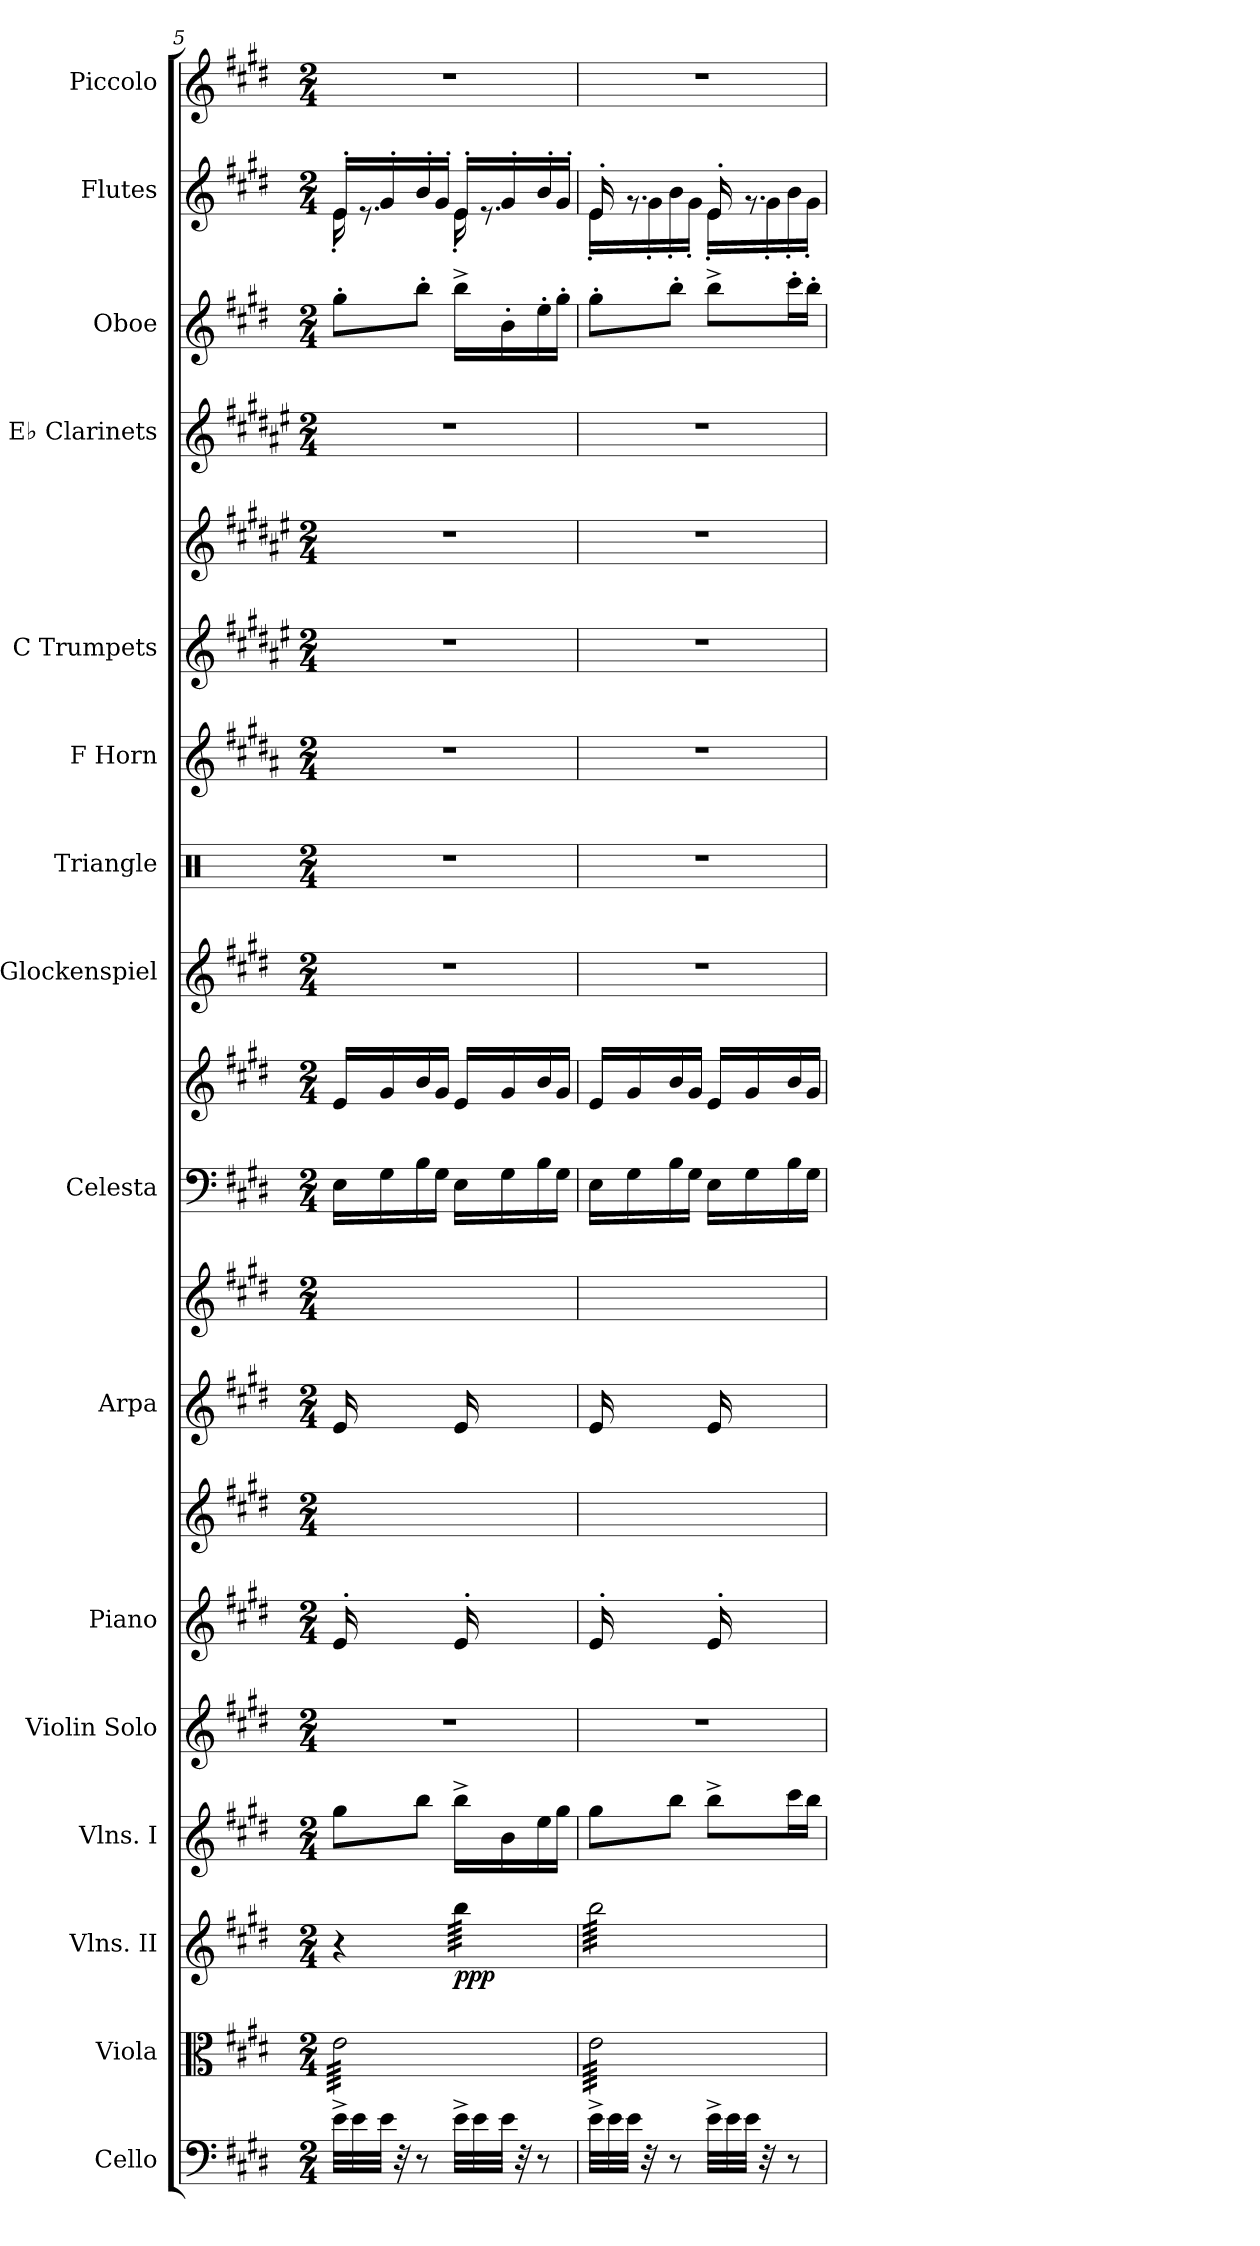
**kern	**kern	**kern	**dynam	**kern	**kern	**kern	**kern	**kern	**kern	**kern	**kern	**kern	**kern	**kern	**kern	**kern	**kern	**kern	**kern	**kern
*part16	*part15	*part14	*part14	*part13	*part12	*part11	*part11	*part10	*part10	*part9	*part9	*part8	*part7	*part6	*part5	*part5	*part4	*part3	*part2	*part1
*staff20	*staff19	*staff18	*staff18	*staff17	*staff16	*staff15	*staff14	*staff13	*staff12	*staff11	*staff10	*staff9	*staff8	*staff7	*staff6	*staff5	*staff4	*staff3	*staff2	*staff1
*I"Cello	*I"Viola	*I"Vlns. II	*	*I"Vlns. I	*I"Violin Solo	*I"Piano	*	*I"Arpa	*	*I"Celesta	*	*I"Glockenspiel	*I"Triangle	*I"F Horn	*I"C Trumpets	*	*I"E♭ Clarinets	*I"Oboe	*I"Flutes	*I"Piccolo
*	*	*I'Vlns. II	*	*I'Vlns. I	*I'Vln. solo	*I'Pno.	*	*I'Arpa	*	*I'Cel.	*	*I'Glock.	*I'Trgl.	*I'F Hn.	*I'C Tpt.	*	*I'E♭ Cl.	*I'Ob.	*I'Fl.	*I'Picc.
!!LO:PB:g=z
*clefF4	*clefC3	*clefG2	*	*clefG2	*clefG2	*clefG2	*clefG2	*clefG2	*clefG2	*clefF4	*clefG2	*clefG2	*clefX	*clefG2	*clefG2	*clefG2	*clefG2	*clefG2	*clefG2	*clefG2
*	*	*	*	*	*	*	*	*	*	*ITrd-7c-12	*ITrd-7c-12	*ITrd-14c-24	*	*ITrd4c7	*ITrd1c2	*ITrd1c2	*ITrd1c2	*	*	*ITrd-7c-12
*k[f#c#g#d#]	*k[f#c#g#d#]	*k[f#c#g#d#]	*	*k[f#c#g#d#]	*k[f#c#g#d#]	*k[f#c#g#d#]	*k[f#c#g#d#]	*k[f#c#g#d#]	*k[f#c#g#d#]	*k[f#c#g#d#]	*k[f#c#g#d#]	*k[f#c#g#d#]	*k[]	*k[f#c#g#d#]	*k[f#c#g#d#]	*k[f#c#g#d#]	*k[f#c#g#d#]	*k[f#c#g#d#]	*k[f#c#g#d#]	*k[f#c#g#d#]
*M2/4	*M2/4	*M2/4	*	*M2/4	*M2/4	*M2/4	*M2/4	*M2/4	*M2/4	*M2/4	*M2/4	*M2/4	*M2/4	*M2/4	*M2/4	*M2/4	*M2/4	*M2/4	*M2/4	*M2/4
=5	=5	=5	=5	=5	=5	=5	=5	=5	=5	=5	=5	=5	=5	=5	=5	=5	=5	=5	=5	=5
*	*	*	*	*	*	*^	*	*^	*	*	*	*	*	*	*	*	*	*	*^	*
*	*tremolo	*	*	*	*	*	*	*	*	*	*	*	*	*	*	*	*	*	*	*	*	*	*
32e^\LLL	64e\LLLL	4r	.	8gg#\L	2r	16e'/LL	2ryy	16ryy	16e/LL	2ryy	16ryy	16e\LL	16ee/LL	2r	2r	2r	2r	2r	2r	8gg#'\L	16e'/LL	16e'\	2r
.	64e\	.	.	.	.	.	.	.	.	.	.	.	.	.	.	.	.	.	.	.	.	.	.
32e\	64e\	.	.	.	.	.	.	.	.	.	.	.	.	.	.	.	.	.	.	.	.	.	.
.	64e\	.	.	.	.	.	.	.	.	.	.	.	.	.	.	.	.	.	.	.	.	.	.
32e\JJJ	64e\	.	.	.	.	8.ryy	.	16g#'\	8.ryy	.	16a-X\	16g#\	16gg#/	.	.	.	.	.	.	.	16g#'/	8.re	.
.	64e\	.	.	.	.	.	.	.	.	.	.	.	.	.	.	.	.	.	.	.	.	.	.
32r	64e\	.	.	.	.	.	.	.	.	.	.	.	.	.	.	.	.	.	.	.	.	.	.
.	64e\	.	.	.	.	.	.	.	.	.	.	.	.	.	.	.	.	.	.	.	.	.	.
8r	64e\	.	.	8bb\J	.	.	.	16b'\	.	.	16b\	16b\	16bb/	.	.	.	.	.	.	8bb'\J	16b'/	.	.
.	64e\	.	.	.	.	.	.	.	.	.	.	.	.	.	.	.	.	.	.	.	.	.	.
.	64e\	.	.	.	.	.	.	.	.	.	.	.	.	.	.	.	.	.	.	.	.	.	.
.	64e\	.	.	.	.	.	.	.	.	.	.	.	.	.	.	.	.	.	.	.	.	.	.
.	64e\	.	.	.	.	.	.	16g#'\JJ	.	.	16a-\JJ	16g#\JJ	16gg#/JJ	.	.	.	.	.	.	.	16g#'/JJ	.	.
.	64e\	.	.	.	.	.	.	.	.	.	.	.	.	.	.	.	.	.	.	.	.	.	.
.	64e\	.	.	.	.	.	.	.	.	.	.	.	.	.	.	.	.	.	.	.	.	.	.
.	64e\	.	.	.	.	.	.	.	.	.	.	.	.	.	.	.	.	.	.	.	.	.	.
!	!	!	!LO:DY:b	!	!	!	!	!	!	!	!	!	!	!	!	!	!	!	!	!	!	!	!
*	*	*tremolo	*	*	*	*	*	*	*	*	*	*	*	*	*	*	*	*	*	*	*	*	*
32e^\LLL	64e\	64bb\LLLL	ppp	16bb^\LL	.	16e'/LL	.	16ryy	16e/LL	.	16ryy	16e\LL	16ee/LL	.	.	.	.	.	.	16bb^\LL	16e'/LL	16e'\	.
.	64e\	64bb\	.	.	.	.	.	.	.	.	.	.	.	.	.	.	.	.	.	.	.	.	.
32e\	64e\	64bb\	.	.	.	.	.	.	.	.	.	.	.	.	.	.	.	.	.	.	.	.	.
.	64e\	64bb\	.	.	.	.	.	.	.	.	.	.	.	.	.	.	.	.	.	.	.	.	.
32e\JJJ	64e\	64bb\	.	16b\	.	8.ryy	.	16g#'\	8.ryy	.	16g#\	16g#\	16gg#/	.	.	.	.	.	.	16b'\	16g#'/	8.re	.
.	64e\	64bb\	.	.	.	.	.	.	.	.	.	.	.	.	.	.	.	.	.	.	.	.	.
32r	64e\	64bb\	.	.	.	.	.	.	.	.	.	.	.	.	.	.	.	.	.	.	.	.	.
.	64e\	64bb\	.	.	.	.	.	.	.	.	.	.	.	.	.	.	.	.	.	.	.	.	.
8r	64e\	64bb\	.	16ee\	.	.	.	16b'\	.	.	16b\	16b\	16bb/	.	.	.	.	.	.	16ee'\	16b'/	.	.
.	64e\	64bb\	.	.	.	.	.	.	.	.	.	.	.	.	.	.	.	.	.	.	.	.	.
.	64e\	64bb\	.	.	.	.	.	.	.	.	.	.	.	.	.	.	.	.	.	.	.	.	.
.	64e\	64bb\	.	.	.	.	.	.	.	.	.	.	.	.	.	.	.	.	.	.	.	.	.
.	64e\	64bb\	.	16gg#\JJ	.	.	.	16g#'\JJ	.	.	16g#\JJ	16g#\JJ	16gg#/JJ	.	.	.	.	.	.	16gg#'\JJ	16g#'/JJ	.	.
.	64e\	64bb\	.	.	.	.	.	.	.	.	.	.	.	.	.	.	.	.	.	.	.	.	.
.	64e\	64bb\	.	.	.	.	.	.	.	.	.	.	.	.	.	.	.	.	.	.	.	.	.
.	64e\JJJJ	64bb\JJJJ	.	.	.	.	.	.	.	.	.	.	.	.	.	.	.	.	.	.	.	.	.
=6	=6	=6	=6	=6	=6	=6	=6	=6	=6	=6	=6	=6	=6	=6	=6	=6	=6	=6	=6	=6	=6	=6	=6
32e^\LLL	64e\LLLL	64bb\LLLL	.	8gg#\L	2r	16e'/LL	2ryy	16ryy	16e/LL	2ryy	16ryy	16e\LL	16ee/LL	2r	2r	2r	2r	2r	2r	8gg#'\L	16e'/	16e'\LL	2r
.	64e\	64bb\	.	.	.	.	.	.	.	.	.	.	.	.	.	.	.	.	.	.	.	.	.
32e\	64e\	64bb\	.	.	.	.	.	.	.	.	.	.	.	.	.	.	.	.	.	.	.	.	.
.	64e\	64bb\	.	.	.	.	.	.	.	.	.	.	.	.	.	.	.	.	.	.	.	.	.
32e\JJJ	64e\	64bb\	.	.	.	8.ryy	.	16g#'\	8.ryy	.	16a-X\	16g#\	16gg#/	.	.	.	.	.	.	.	8.rg	16g#'\	.
.	64e\	64bb\	.	.	.	.	.	.	.	.	.	.	.	.	.	.	.	.	.	.	.	.	.
32r	64e\	64bb\	.	.	.	.	.	.	.	.	.	.	.	.	.	.	.	.	.	.	.	.	.
.	64e\	64bb\	.	.	.	.	.	.	.	.	.	.	.	.	.	.	.	.	.	.	.	.	.
8r	64e\	64bb\	.	8bb\J	.	.	.	16b'\	.	.	16b\	16b\	16bb/	.	.	.	.	.	.	8bb'\J	.	16b'\	.
.	64e\	64bb\	.	.	.	.	.	.	.	.	.	.	.	.	.	.	.	.	.	.	.	.	.
.	64e\	64bb\	.	.	.	.	.	.	.	.	.	.	.	.	.	.	.	.	.	.	.	.	.
.	64e\	64bb\	.	.	.	.	.	.	.	.	.	.	.	.	.	.	.	.	.	.	.	.	.
.	64e\	64bb\	.	.	.	.	.	16g#'\JJ	.	.	16a-\JJ	16g#\JJ	16gg#/JJ	.	.	.	.	.	.	.	.	16g#'\JJ	.
.	64e\	64bb\	.	.	.	.	.	.	.	.	.	.	.	.	.	.	.	.	.	.	.	.	.
.	64e\	64bb\	.	.	.	.	.	.	.	.	.	.	.	.	.	.	.	.	.	.	.	.	.
.	64e\	64bb\	.	.	.	.	.	.	.	.	.	.	.	.	.	.	.	.	.	.	.	.	.
32e^\LLL	64e\	64bb\	.	8bb^\L	.	16e'/LL	.	16ryy	16e/LL	.	16ryy	16e\LL	16ee/LL	.	.	.	.	.	.	8bb^\L	16e'/	16e'\LL	.
.	64e\	64bb\	.	.	.	.	.	.	.	.	.	.	.	.	.	.	.	.	.	.	.	.	.
32e\	64e\	64bb\	.	.	.	.	.	.	.	.	.	.	.	.	.	.	.	.	.	.	.	.	.
.	64e\	64bb\	.	.	.	.	.	.	.	.	.	.	.	.	.	.	.	.	.	.	.	.	.
32e\JJJ	64e\	64bb\	.	.	.	8.ryy	.	16g#'\	8.ryy	.	16g#\	16g#\	16gg#/	.	.	.	.	.	.	.	8.rg	16g#'\	.
.	64e\	64bb\	.	.	.	.	.	.	.	.	.	.	.	.	.	.	.	.	.	.	.	.	.
32r	64e\	64bb\	.	.	.	.	.	.	.	.	.	.	.	.	.	.	.	.	.	.	.	.	.
.	64e\	64bb\	.	.	.	.	.	.	.	.	.	.	.	.	.	.	.	.	.	.	.	.	.
8r	64e\	64bb\	.	16ccc#\L	.	.	.	16b'\	.	.	16b\	16b\	16bb/	.	.	.	.	.	.	16ccc#'\L	.	16b'\	.
.	64e\	64bb\	.	.	.	.	.	.	.	.	.	.	.	.	.	.	.	.	.	.	.	.	.
.	64e\	64bb\	.	.	.	.	.	.	.	.	.	.	.	.	.	.	.	.	.	.	.	.	.
.	64e\	64bb\	.	.	.	.	.	.	.	.	.	.	.	.	.	.	.	.	.	.	.	.	.
.	64e\	64bb\	.	16bb\JJ	.	.	.	16g#'\JJ	.	.	16g#\JJ	16g#\JJ	16gg#/JJ	.	.	.	.	.	.	16bb'\JJ	.	16g#'\JJ	.
.	64e\	64bb\	.	.	.	.	.	.	.	.	.	.	.	.	.	.	.	.	.	.	.	.	.
.	64e\	64bb\	.	.	.	.	.	.	.	.	.	.	.	.	.	.	.	.	.	.	.	.	.
.	64e\JJJJ	64bb\JJJJ	.	.	.	.	.	.	.	.	.	.	.	.	.	.	.	.	.	.	.	.	.
*	*	*Xtremolo	*	*	*	*	*	*	*	*	*	*	*	*	*	*	*	*	*	*	*	*	*
*	*Xtremolo	*	*	*	*	*	*	*	*	*	*	*	*	*	*	*	*	*	*	*	*	*	*
*	*	*	*	*	*	*v	*v	*	*v	*v	*	*	*	*	*	*	*	*	*	*	*v	*v	*
=	=	=	=	=	=	=	=	=	=	=	=	=	=	=	=	=	=	=	=	=
*-	*-	*-	*-	*-	*-	*-	*-	*-	*-	*-	*-	*-	*-	*-	*-	*-	*-	*-	*-	*-
